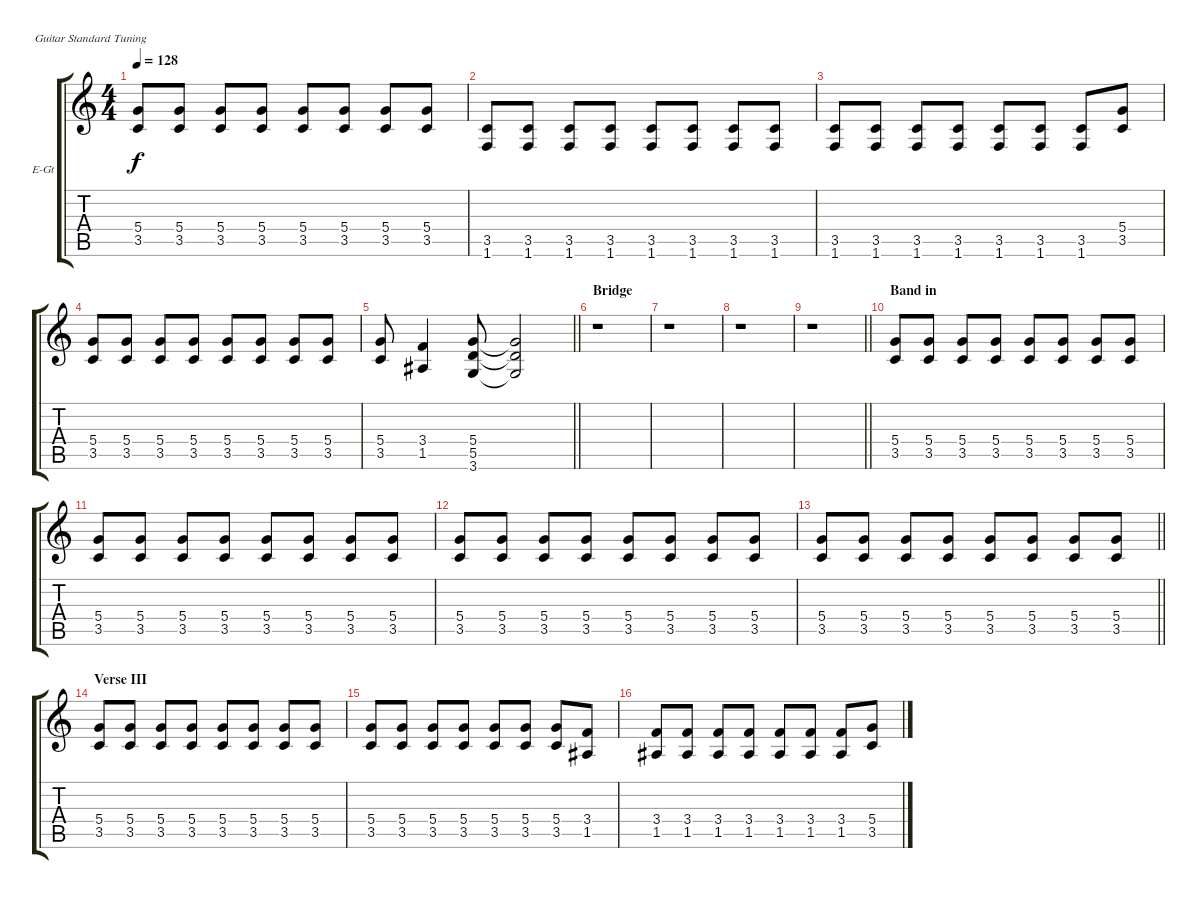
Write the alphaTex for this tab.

\bracketExtendMode groupsimilarinstruments
\firstSystemTrackNameOrientation horizontal
\otherSystemsTrackNameOrientation horizontal
\track ("Rhythm Guitar" "E-Gt") {instrument electricguitarmuted}
\staff {score tabs}
\tuning (E4 B3 G3 D3 A2 E2)
\ts (4 4)
\tempo 128
\clef g2
\ks c
(5.4 3.5).8{dy f} (5.4 3.5).8 (5.4 3.5).8 (5.4 3.5).8 (5.4 3.5).8 (5.4 3.5).8 (5.4 3.5).8 (5.4 3.5).8 |
(3.5 1.6).8 (3.5 1.6).8 (3.5 1.6).8 (3.5 1.6).8 (3.5 1.6).8 (3.5 1.6).8 (3.5 1.6).8 (3.5 1.6).8 |
(3.5 1.6).8 (3.5 1.6).8 (3.5 1.6).8 (3.5 1.6).8 (3.5 1.6).8 (3.5 1.6).8 (3.5 1.6).8 (5.4 3.5).8 |
(5.4 3.5).8 (5.4 3.5).8 (5.4 3.5).8 (5.4 3.5).8 (5.4 3.5).8 (5.4 3.5).8 (5.4 3.5).8 (5.4 3.5).8 |
\barLineRight lightlight
(5.4 3.5).8 (3.4 1.5).4 (5.4 5.5 3.6).8 (5.4{t} 5.5{t} 3.6{t}).2 |
\section ("" "Bridge")
r.1 |
r.1 |
r.1 |
\barLineRight lightlight
r.1 |
\section ("" "Band in")
(5.4 3.5).8 (5.4 3.5).8 (5.4 3.5).8 (5.4 3.5).8 (5.4 3.5).8 (5.4 3.5).8 (5.4 3.5).8 (5.4 3.5).8 |
(5.4 3.5).8 (5.4 3.5).8 (5.4 3.5).8 (5.4 3.5).8 (5.4 3.5).8 (5.4 3.5).8 (5.4 3.5).8 (5.4 3.5).8 |
(5.4 3.5).8 (5.4 3.5).8 (5.4 3.5).8 (5.4 3.5).8 (5.4 3.5).8 (5.4 3.5).8 (5.4 3.5).8 (5.4 3.5).8 |
\barLineRight lightlight
(5.4 3.5).8 (5.4 3.5).8 (5.4 3.5).8 (5.4 3.5).8 (5.4 3.5).8 (5.4 3.5).8 (5.4 3.5).8 (5.4 3.5).8 |
\section ("" "Verse III")
(5.4 3.5).8 (5.4 3.5).8 (5.4 3.5).8 (5.4 3.5).8 (5.4 3.5).8 (5.4 3.5).8 (5.4 3.5).8 (5.4 3.5).8 |
(5.4 3.5).8 (5.4 3.5).8 (5.4 3.5).8 (5.4 3.5).8 (5.4 3.5).8 (5.4 3.5).8 (5.4 3.5).8 (3.4 1.5).8 |
(3.4 1.5).8 (3.4 1.5).8 (3.4 1.5).8 (3.4 1.5).8 (3.4 1.5).8 (3.4 1.5).8 (3.4 1.5).8 (5.4 3.5).8
